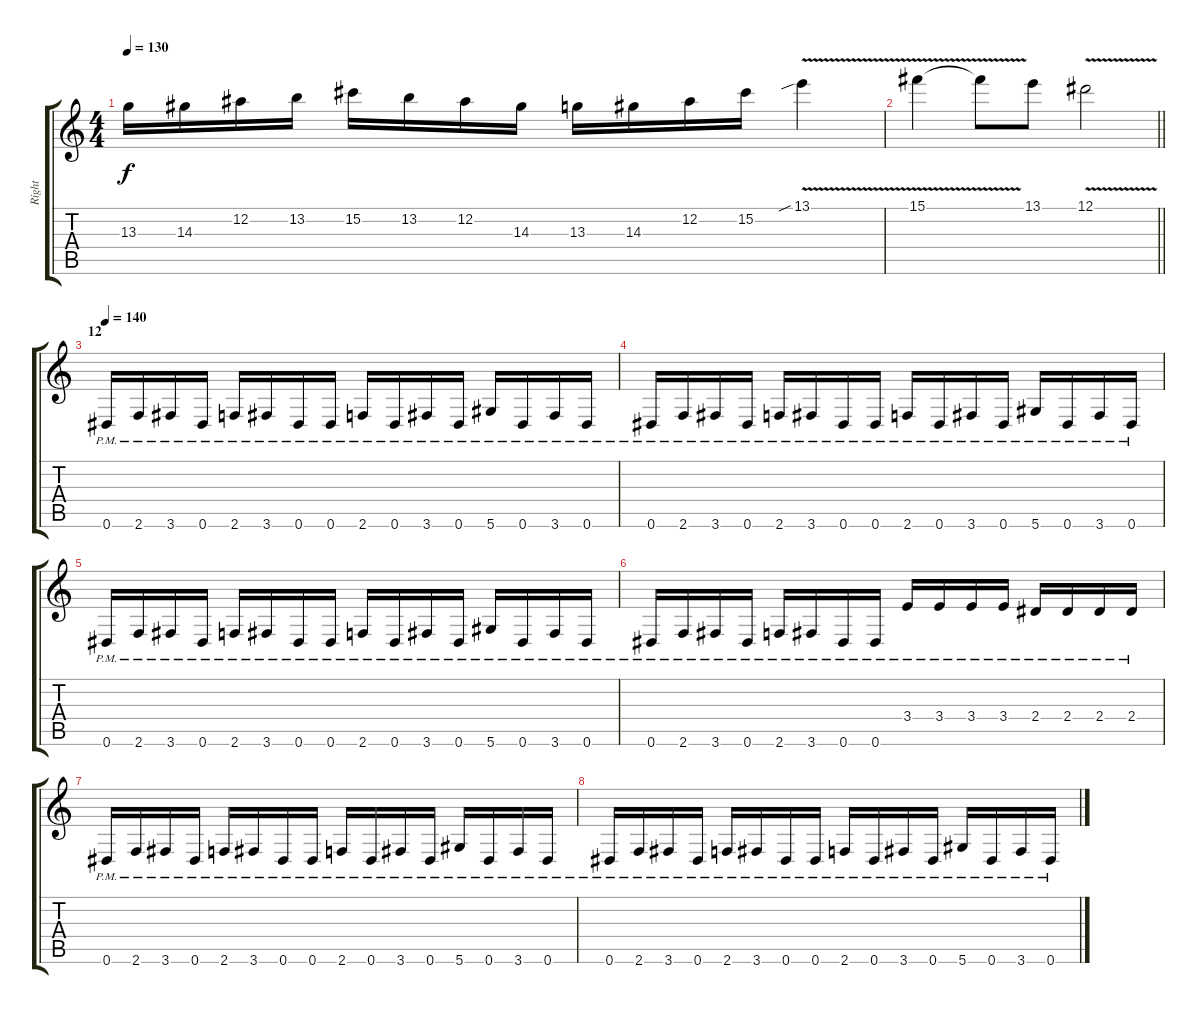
\track ("Right" "Right") {instrument distortionguitar}
\staff {score tabs}
\tuning (Eb4 Bb3 Gb3 Db3 Ab2 Eb2) {hide}
\ts (4 4)
\tempo 130
\clef g2
\ks c
13.3.16{dy f} 14.3.16 12.2.16 13.2.16 15.2.16 13.2.16 12.2.16 14.3.16 13.3.16 14.3.16 12.2.16 15.2.16 13.1{v sib}.4 |
\barLineRight lightlight
15.1{v}.4 15.1{t}.8 13.1.8 12.1{v}.2 |
\section ("" "12")
\tempo 140
0.6{pm}.16 2.6{pm}.16 3.6{pm}.16 0.6{pm}.16 2.6{pm}.16 3.6{pm}.16 0.6{pm}.16 0.6{pm}.16 2.6{pm}.16 0.6{pm}.16 3.6{pm}.16 0.6{pm}.16 5.6{pm}.16 0.6{pm}.16 3.6{pm}.16 0.6{pm}.16 |
0.6{pm}.16 2.6{pm}.16 3.6{pm}.16 0.6{pm}.16 2.6{pm}.16 3.6{pm}.16 0.6{pm}.16 0.6{pm}.16 2.6{pm}.16 0.6{pm}.16 3.6{pm}.16 0.6{pm}.16 5.6{pm}.16 0.6{pm}.16 3.6{pm}.16 0.6{pm}.16 |
0.6{pm}.16 2.6{pm}.16 3.6{pm}.16 0.6{pm}.16 2.6{pm}.16 3.6{pm}.16 0.6{pm}.16 0.6{pm}.16 2.6{pm}.16 0.6{pm}.16 3.6{pm}.16 0.6{pm}.16 5.6{pm}.16 0.6{pm}.16 3.6{pm}.16 0.6{pm}.16 |
0.6{pm}.16 2.6{pm}.16 3.6{pm}.16 0.6{pm}.16 2.6{pm}.16 3.6{pm}.16 0.6{pm}.16 0.6{pm}.16 3.4{pm}.16 3.4{pm}.16 3.4{pm}.16 3.4{pm}.16 2.4{pm}.16 2.4{pm}.16 2.4{pm}.16 2.4{pm}.16 |
0.6{pm}.16 2.6{pm}.16 3.6{pm}.16 0.6{pm}.16 2.6{pm}.16 3.6{pm}.16 0.6{pm}.16 0.6{pm}.16 2.6{pm}.16 0.6{pm}.16 3.6{pm}.16 0.6{pm}.16 5.6{pm}.16 0.6{pm}.16 3.6{pm}.16 0.6{pm}.16 |
0.6{pm}.16 2.6{pm}.16 3.6{pm}.16 0.6{pm}.16 2.6{pm}.16 3.6{pm}.16 0.6{pm}.16 0.6{pm}.16 2.6{pm}.16 0.6{pm}.16 3.6{pm}.16 0.6{pm}.16 5.6{pm}.16 0.6{pm}.16 3.6{pm}.16 0.6{pm}.16
